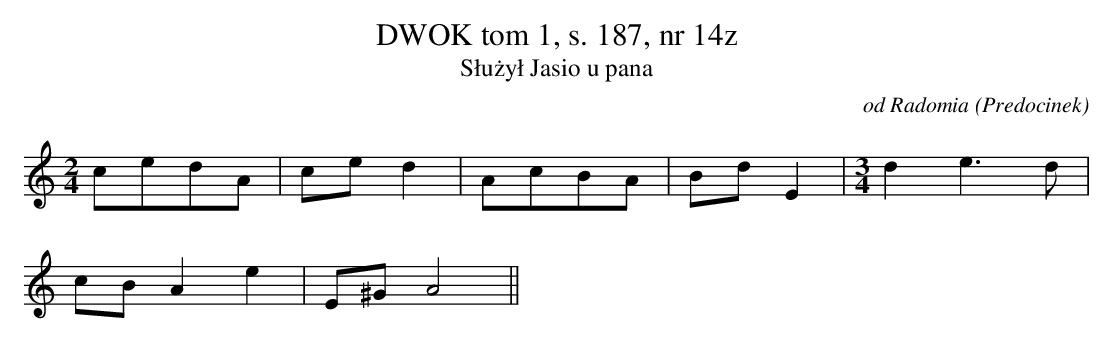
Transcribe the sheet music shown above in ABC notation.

X:1
T:DWOK tom 1, s. 187, nr 14z
T:Służył Jasio u pana
O:od Radomia (Predocinek)
M:2/4
L:1/8
K:C
cedA | ced2 |AcBA | BdE2 |[M:3/4] d2e3d |
cBA2e2 | E^GA4||
